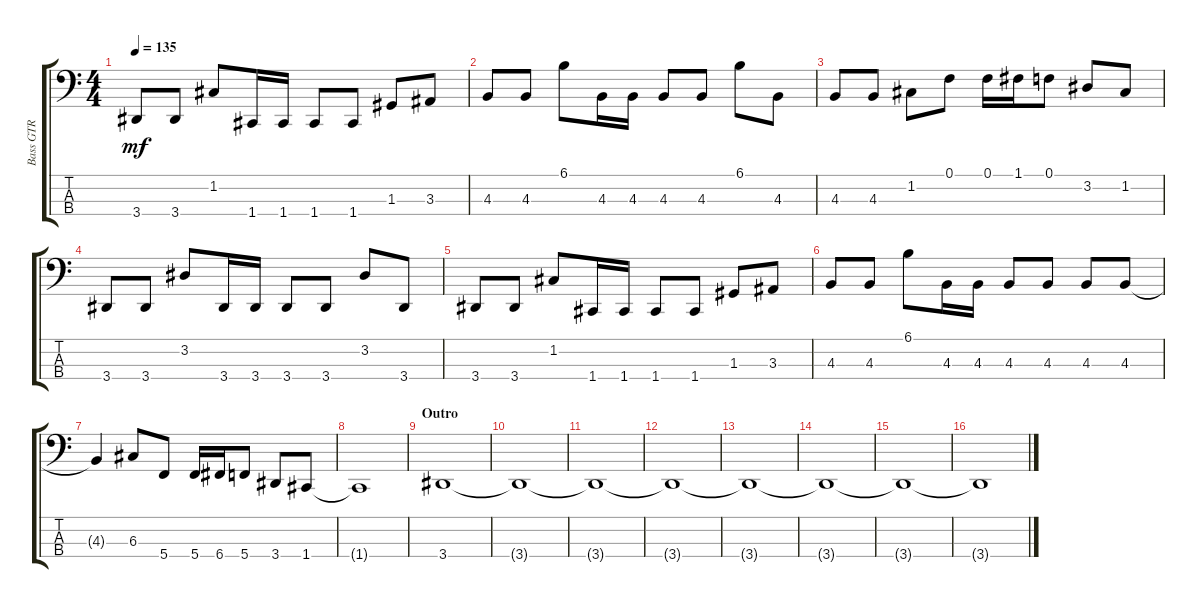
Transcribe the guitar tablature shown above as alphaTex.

\track ("Bass GTR" "Bass GTR") {instrument electricbassfinger}
\staff {score tabs}
\tuning (F2 C2 G1 C1) {hide}
\ts (4 4)
\tempo 135
\clef f4
\ks aminor
3.4.8{dy mf} 3.4.8 1.2.8 1.4.16 1.4.16 1.4.8 1.4.8 1.3.8 3.3.8 |
4.3.8 4.3.8 6.1.8 4.3.16 4.3.16 4.3.8 4.3.8 6.1.8 4.3.8 |
4.3.8 4.3.8 1.2.8 0.1.8 0.1.16 1.1.16 0.1.8 3.2.8 1.2.8 |
3.4.8 3.4.8 3.2.8 3.4.16 3.4.16 3.4.8 3.4.8 3.2.8 3.4.8 |
3.4.8 3.4.8 1.2.8 1.4.16 1.4.16 1.4.8 1.4.8 1.3.8 3.3.8 |
4.3.8 4.3.8 6.1.8 4.3.16 4.3.16 4.3.8 4.3.8 4.3.8 4.3.8 |
4.3{t}.4 6.3.8 5.4.8 5.4.16 6.4.16 5.4.8 3.4.8 1.4.8 |
1.4{t}.1 |
\section ("" "Outro")
3.4.1 |
3.4{t}.1 |
3.4{t}.1 |
3.4{t}.1 |
3.4{t}.1 |
3.4{t}.1 |
3.4{t}.1 |
3.4{t}.1
